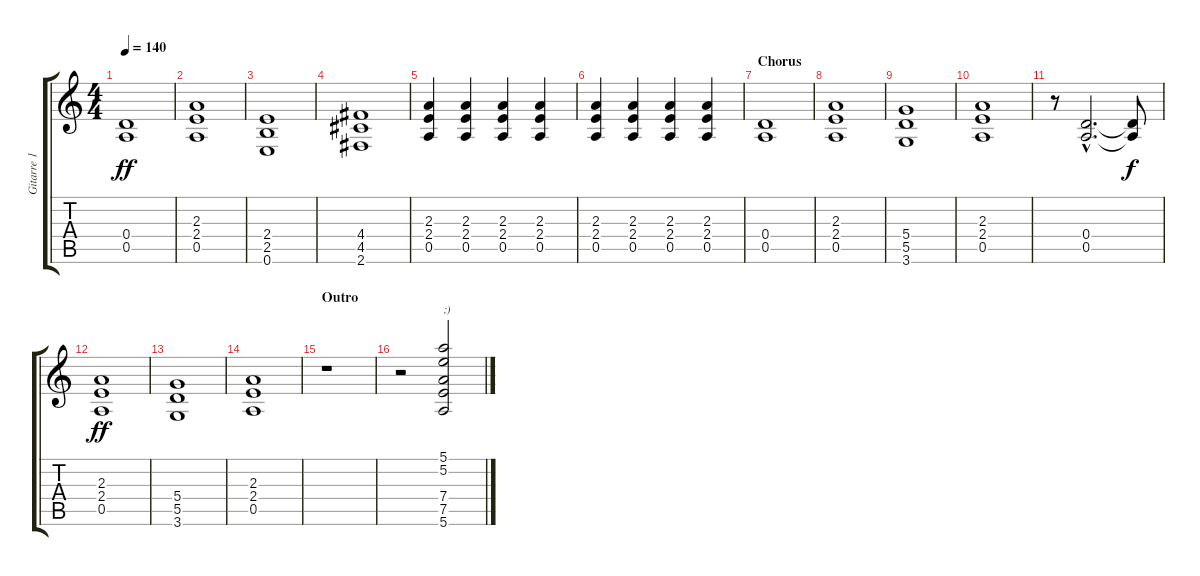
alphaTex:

\track ("Gitarre 1 - Farin Urlaub" "Gitarre 1 ") {instrument distortionguitar}
\staff {score tabs}
\tuning (E4 B3 G3 D3 A2 E2) {hide}
\ts (4 4)
\tempo 140
\clef g2
\ks c
(0.4 0.5).1{dy ff} |
(2.3 2.4 0.5).1 |
(2.4 2.5 0.6).1 |
(4.4 4.5 2.6).1 |
(2.3 2.4 0.5).4 (2.3 2.4 0.5).4 (2.3 2.4 0.5).4 (2.3 2.4 0.5).4 |
(2.3 2.4 0.5).4 (2.3 2.4 0.5).4 (2.3 2.4 0.5).4 (2.3 2.4 0.5).4 |
\section ("" "Chorus")
(0.4 0.5).1 |
(2.3 2.4 0.5).1 |
(5.4 5.5 3.6).1 |
(2.3 2.4 0.5).1 |
r.8 (0.4{hac} 0.5{hac}).2{d} (0.4{t} 0.5{t}).8{dy f} |
(2.3 2.4 0.5).1{dy ff} |
(5.4 5.5 3.6).1 |
(2.3 2.4 0.5).1 |
\section ("" "Outro")
r.1 |
r.2 (5.1 5.2 7.4 7.5 5.6).2{txt ";)"}
